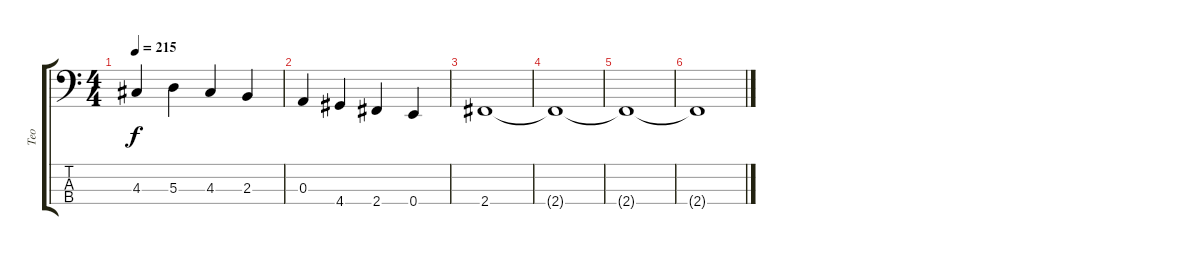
\track ("Teo" "Teo") {instrument electricbasspick}
\staff {score tabs}
\tuning (G2 D2 A1 E1) {hide}
\ts (4 4)
\tempo 215
\clef f4
\ks c
4.3.4{dy f} 5.3.4 4.3.4 2.3.4 |
0.3.4 4.4.4 2.4.4 0.4.4 |
2.4.1 |
2.4{t}.1 |
2.4{t}.1 |
2.4{t}.1
